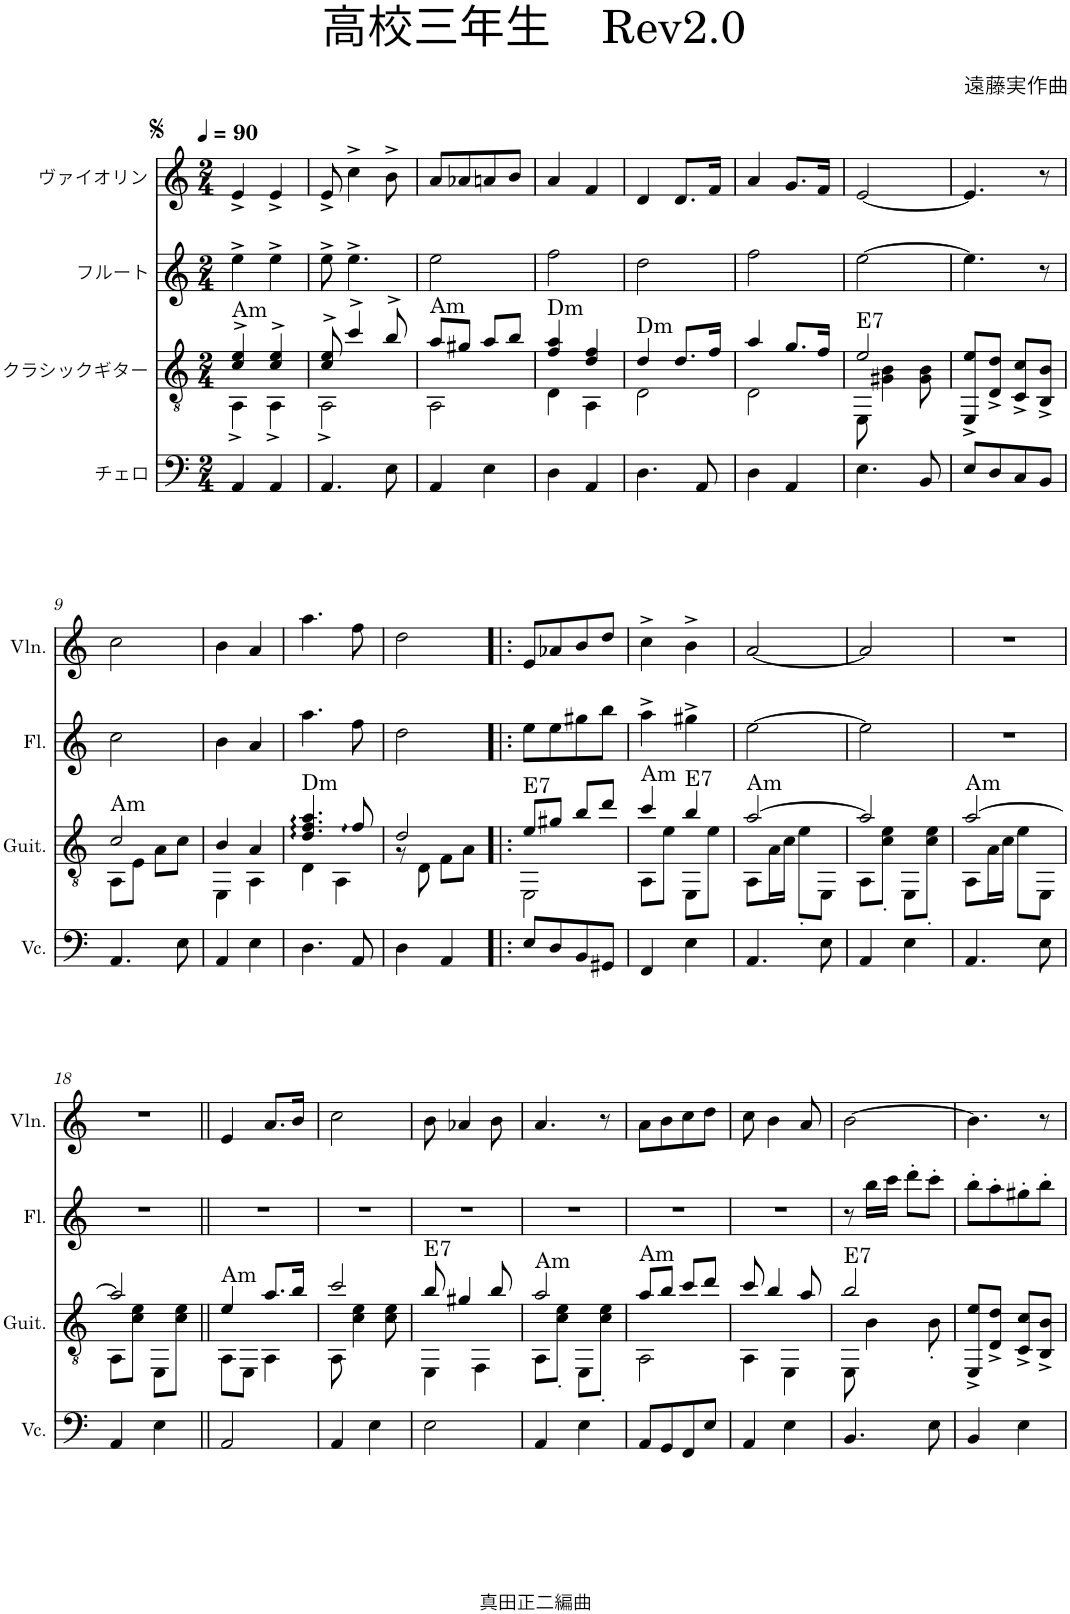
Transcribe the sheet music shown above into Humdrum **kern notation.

**kern	**kern	**kern	**kern
*part4	*part3	*part2	*part1
*staff4	*staff3	*staff2	*staff1
*I"チェロ	*I"クラシックギター	*I"フルート	*I"ヴァイオリン
*clefF4	*clefGv2	*clefG2	*clefG2
*k[]	*k[]	*k[]	*k[]
*M2/4	*M2/4	*M2/4	*M2/4
*MM90	*MM90	*MM90	*MM90
=1	=1	=1	=1
*	*^	*	*
!	!LO:TX:a:t=Am	!	!	!
4AA/	4c/^ 4e/^	4AA^\	4ee^\	4e^/
4AA/	4c/^ 4e/^	4AA^\	4ee^\	4e^/
=2	=2	=2	=2	=2
4.AA/	8c/^ 8e/^	2AA^\	8ee^\	8e^/
.	4cc^/	.	4.ee^\	4cc^\
8E\	8b^/	.	.	8b^\
=3	=3	=3	=3	=3
!	!LO:TX:a:t=Am	!	!	!
4AA/	8a/L	2AA\	2ee\	8a/L
.	8g#X/J	.	.	8a-X/
4E\	8a/L	.	.	8an/
.	8b/J	.	.	8b/J
=4	=4	=4	=4	=4
!	!LO:TX:a:t=Dm	!	!	!
4D\	4f/ 4a/	4D\	2ff\	4a/
4AA/	4d/ 4f/	4AA\	.	4f/
=5	=5	=5	=5	=5
!	!LO:TX:a:t=Dm	!	!	!
4.D\	4d/	2D\	2dd\	4d/
.	8.d/L	.	.	8.d/L
8AA/	.	.	.	.
.	16f/Jk	.	.	16f/Jk
=6	=6	=6	=6	=6
4D\	4a/	2D\	2ff\	4a/
4AA/	8.g/L	.	.	8.g/L
.	16f/Jk	.	.	16f/Jk
=7	=7	=7	=7	=7
!	!LO:TX:a:t=E7	!	!	!
4.E\	2e/	8EE\	[2ee\	[2e/
.	.	4G#X\ 4B\	.	.
8BB/	.	8G#\ 8B\	.	.
*	*v	*v	*	*
=8	=8	=8	=8
8E/L	8EE/^ 8e/^L	4.ee\]	4.e/]
8D/	8D/^ 8d/^J	.	.
8C/	8C/^ 8c/^L	.	.
8BB/J	8BB/^ 8B/^J	8r	8r
!!LO:LB:g=z
=9	=9	=9	=9
*	*^	*	*
!	!LO:TX:a:t=Am	!	!	!
4.AA/	2c/	8AA\L	2cc\	2cc\
.	.	8E\J	.	.
.	.	8A\L	.	.
8E\	.	8c\J	.	.
=10	=10	=10	=10	=10
4AA/	4B/	4EE\	4b\	4b\
4E\	4A/	4AA\	4a/	4a/
=11	=11	=11	=11	=11
!	!LO:TX:a:t=Dm	!	!	!
4.D\	4.d/ 4.f/ 4.a/	4D\	4.aa\	4.aa\
.	.	4AA\	.	.
8AA/	8f/	.	8ff\	8ff\
=12	=12	=12	=12	=12
4D\	2d/	8r	2dd\	2dd\
.	.	8D\	.	.
4AA/	.	8F\L	.	.
.	.	8A\J	.	.
=13!|:	=13!|:	=13!|:	=13!|:	=13!|:
!	!LO:TX:a:t=E7	!	!	!
8E/L	8e/L	2EE\	8ee\L	8e/L
8D/	8g#X/J	.	8ee\	8a-X/
8BB/	8b/L	.	8gg#X\	8b/
8GG#X/J	8dd/J	.	8bb\J	8dd/J
=14	=14	=14	=14	=14
!	!LO:TX:a:t=Am	!	!	!
4FF/	4cc/	8AA\L	4aa^\	4cc^\
.	.	8e\J	.	.
!	!LO:TX:a:t=E7	!	!	!
4E\	4b/	8EE\L	4gg#X^\	4b^\
.	.	8e\J	.	.
=15	=15	=15	=15	=15
!	!LO:TX:a:t=Am	!	!	!
4.AA/	[2a/	8AA\L	[2ee\	[2a/
.	.	16A\L	.	.
.	.	16c\JJ	.	.
.	.	8e'\L	.	.
8E\	.	8EE\J	.	.
=16	=16	=16	=16	=16
4AA/	2a/]	8AA\L	2ee\]	2a/]
.	.	8c\' 8e\'J	.	.
4E\	.	8EE\L	.	.
.	.	8c\' 8e\'J	.	.
=17	=17	=17	=17	=17
!	!LO:TX:a:t=Am	!	!	!
4.AA/	[2a/	8AA\L	2r	2r
.	.	16A\L	.	.
.	.	16c\JJ	.	.
.	.	8e\L	.	.
8E\	.	8EE\J	.	.
!!LO:LB:g=z
=18	=18	=18	=18	=18
4AA/	2a/]	8AA\L	2r	2r
.	.	8c\ 8e\J	.	.
4E\	.	8EE\L	.	.
.	.	8c\ 8e\J	.	.
=19||	=19||	=19||	=19||	=19||
!	!LO:TX:a:t=Am	!	!	!
2AA/	4e/	8AA\L	2r	4e/
.	.	8EE\J	.	.
.	8.a/L	4AA\	.	8.a/L
.	16b/Jk	.	.	16b/Jk
=20	=20	=20	=20	=20
4AA/	2cc/	8AA\	2r	2cc\
.	.	4c\ 4e\	.	.
4E\	.	.	.	.
.	.	8c\ 8e\	.	.
=21	=21	=21	=21	=21
!	!LO:TX:a:t=E7	!	!	!
2E\	8b/	4EE\	2r	8b\
.	4g#X/	.	.	4a-X/
.	.	4FF\	.	.
.	8b/	.	.	8b\
=22	=22	=22	=22	=22
!	!LO:TX:a:t=Am	!	!	!
4AA/	2a/	8AA\L	2r	4.a/
.	.	8c\' 8e\'J	.	.
4E\	.	8EE\L	.	.
.	.	8c\' 8e\'J	.	8r
=23	=23	=23	=23	=23
!	!LO:TX:a:t=Am	!	!	!
8AA/L	8a/L	2AA\	2r	8a\L
8GG/	8b/J	.	.	8b\
8FF/	8cc/L	.	.	8cc\
8E/J	8dd/J	.	.	8dd\J
=24	=24	=24	=24	=24
4AA/	8cc/	4AA\	2r	8cc\
.	4b/	.	.	4b\
4E\	.	4EE\	.	.
.	8a/	.	.	8a/
=25	=25	=25	=25	=25
!	!LO:TX:a:t=E7	!	!	!
4.BB/	2b/	8EE\	8r	[2b\
.	.	4B\	16bb\LL	.
.	.	.	16ccc\JJ	.
.	.	.	8ddd'\L	.
8E\	.	8B'\	8ccc'\J	.
*	*v	*v	*	*
=26	=26	=26	=26
4BB/	8EE/^ 8e/^L	8bb'\L	4.b\]
.	8D/^ 8d/^J	8aa'\	.
4E\	8C/^ 8c/^L	8gg#X'\	.
.	8BB/^ 8B/^J	8bb'\J	8r
=	=	=	=
*-	*-	*-	*-
